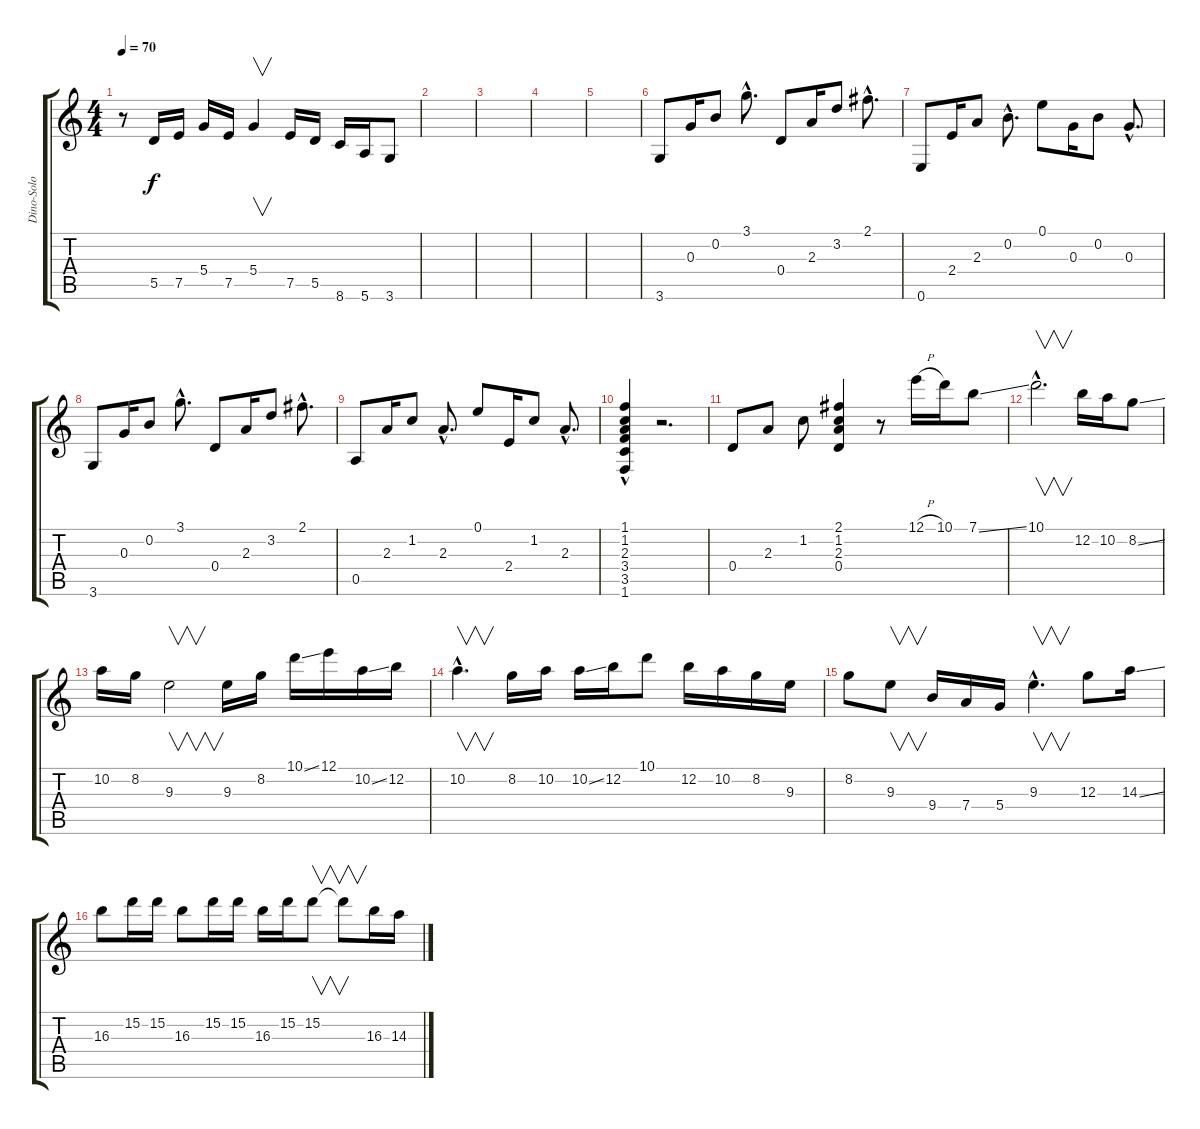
\track ("Dino-Solo Guitar" "Dino-Solo ") {instrument electricguitarjazz}
\staff {score tabs}
\tuning (E4 B3 G3 D3 A2 E2) {hide}
\ts (4 4)
\tempo 70
\clef g2
\ks c
r.8{dy f} 5.5.16 7.5.16 5.4.16 7.5.16 5.4.4{v} 7.5.16 5.5.16 8.6.16 5.6.16 3.6.8 |
|
|
|
|
3.6.8 0.3.16 0.2.8 3.1{hac}.8{d} 0.4.8 2.3.16 3.2.8 2.1{hac}.8{d} |
0.6.8 2.4.16 2.3.8 0.2{hac}.8{d} 0.1.8 0.3.16 0.2.8 0.3{hac}.8{d} |
3.6.8 0.3.16 0.2.8 3.1{hac}.8{d} 0.4.8 2.3.16 3.2.8 2.1{hac}.8{d} |
0.5.8 2.3.16 1.2.8 2.3{hac}.8{d} 0.1.8 2.4.16 1.2.8 2.3{hac}.8{d} |
(1.1 1.2 2.3 3.4 3.5 1.6{hac}).4 r.2{d} |
0.4.8 2.3.8 1.2.8 (2.1 1.2 2.3 0.4).4 r.8 12.1{h}.16 10.1.16 7.1{ss}.8 |
10.1{hac}.2{v d} 12.2.16 10.2.16 8.2{ss}.8 |
10.2.16 8.2.16 9.3.2{v} 9.3.16 8.2.16 10.1{ss}.16 12.1.16 10.2{ss}.16 12.2.16 |
10.2{hac}.4{v d} 8.2.16 10.2.16 10.2{ss}.16 12.2.16 10.1.8 12.2.16 10.2.16 8.2.16 9.3.16 |
8.2.8 9.3.8{v} 9.4.16 7.4.16 5.4.16 9.3{hac}.4{v d} 12.3.8 14.3{ss}.16 |
16.3.8 15.2.16 15.2.16 16.3.8 15.2.16 15.2.16 16.3.16 15.2.16 15.2.8{v} 15.2{t}.8{v} 16.3.16 14.3.16
